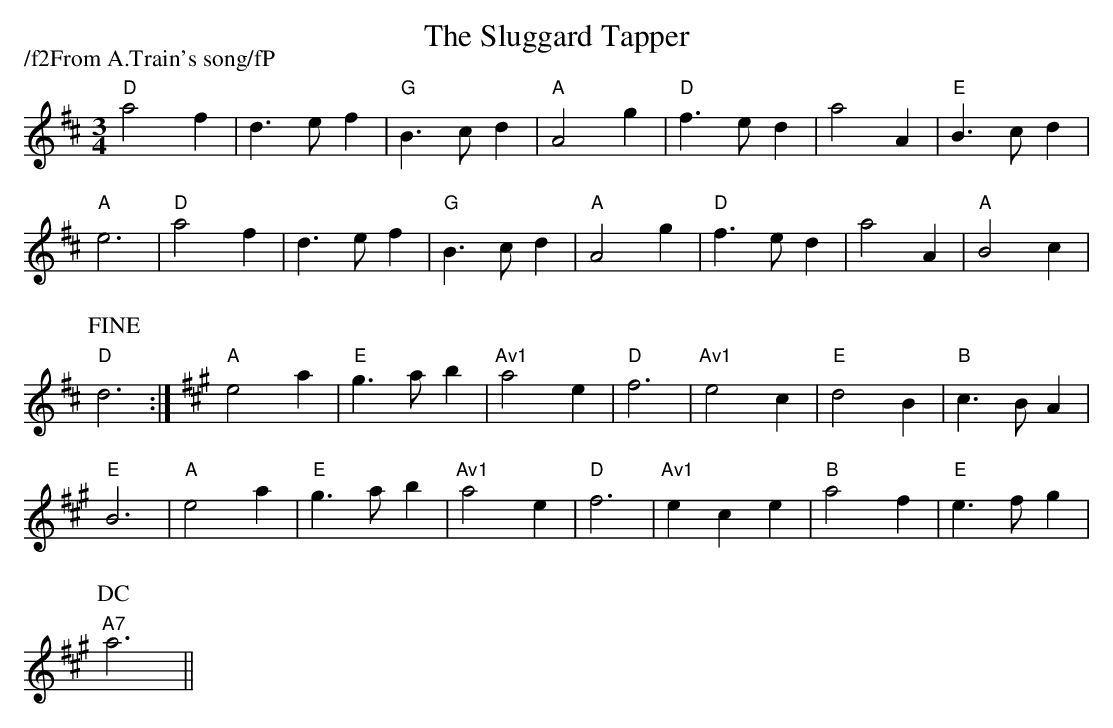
X:1
T:The Sluggard Tapper
P:/f2From A.Train's song/fP
M:3/4
L:1/4
K:D
"D"a2f|d3/2e/2f|"G"B3/2c/2d|"A"A2g|"D"f3/2e/2d|a2A|"E"B3/2c/2d|
"A"e3|"D"a2f|d3/2e/2f|"G"B3/2c/2d|"A"A2g|"D"f3/2e/2d|a2A|"A"B2c|"D"
P:FINE
d3:|\
K:A
"A"e2a|"E"g3/2a/2b|"Av1"a2e|"D"f3|"Av1"e2c|"E"d2B|"B"c3/2B/2A|
"E"B3|\
K:A
"A"e2a|"E"g3/2a/2b|"Av1"a2e|"D"f3|"Av1"ece|"B"a2f|"E"e3/2f/2g|"A7"
P:DC
a3||
